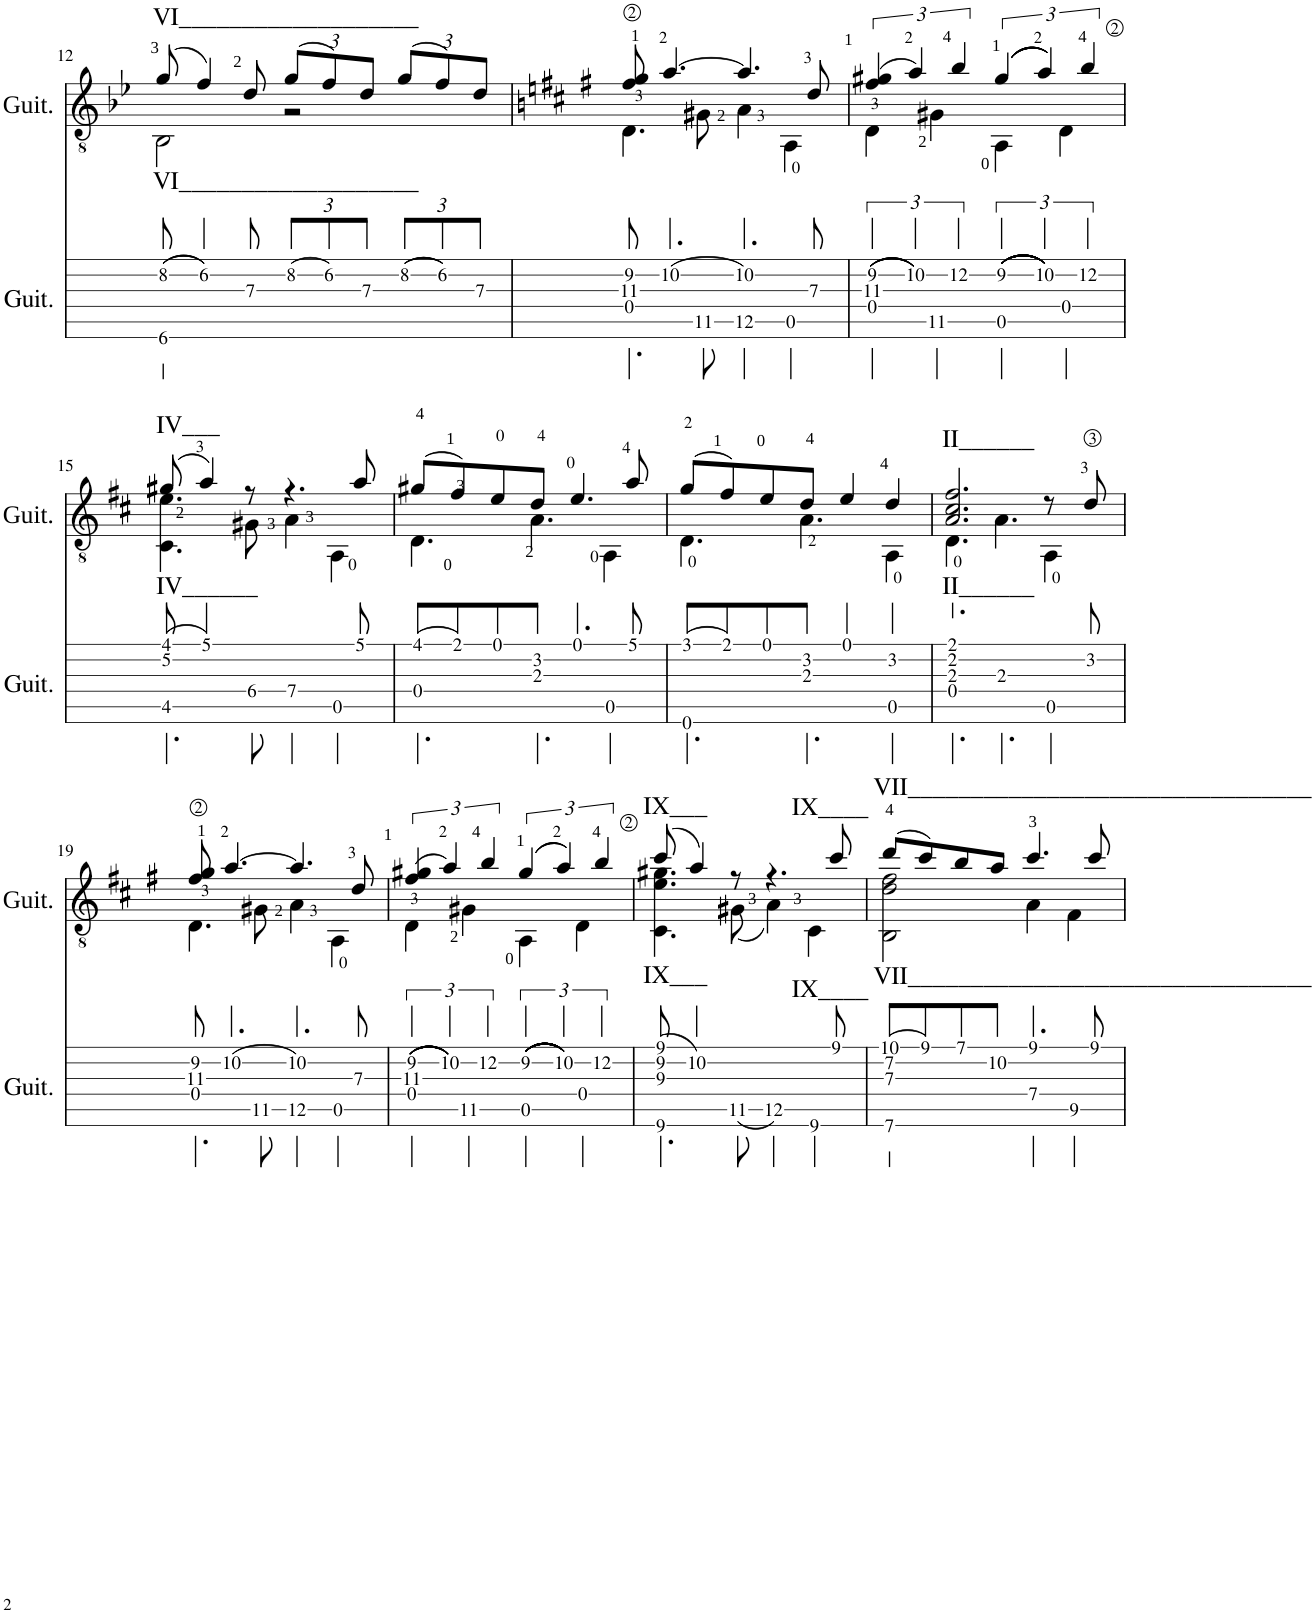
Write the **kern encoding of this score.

**kern	**harte	**kern	**harte
*part2	*part2	*part1	*part1
*staff2	*	*staff1	*
*I"Guitarra clásica	*	*I"Guitar	*
*I'Guit.	*	*I'Guit.	*
!!LO:PB:g=z
*	*	*clefGv2	*
*k[b-e-]	*	*k[b-e-]	*
*M4/4	*	*M4/4	*
=12	=12	=12	=12
*^	*	*^	*
!	!	!LO:H:kt=VI___________________	!	!	!LO:H:kt=VI___________________
((8g/	2BB-\	N	(8g/	2BB-\	N
4f/))	.	.	4f/)	.	.
8d/	.	.	8d/	.	.
*Xbrackettup	*	*	*Xbrackettup	*	*
(12g/L	2r	.	(12g/L	2r	.
12f/)	.	.	12f/)	.	.
12d/J	.	.	12d/J	.	.
((12g/L	.	.	(12g/L	.	.
12f/))	.	.	12f/)	.	.
12d/J	.	.	12d/J	.	.
=13	=13	=13	=13	=13	=13
*k[f#c#]	*	*	*k[f#c#]	*	*
8f#/ 8g#X/	4.D\	.	8f#/ 8g#X/	4.D\	.
[4.a/	.	.	[4.a/	.	.
.	8G#X\	.	.	8G#X\	.
4.a/]	4A\	.	4.a/]	4A\	.
.	4AA\	.	.	4AA\	.
8d/	.	.	8d/	.	.
=14	=14	=14	=14	=14	=14
*brackettup	*	*	*brackettup	*	*
((((6f#/ 6g#X/	4D\	.	(6f#/ 6g#X/	4D\	.
6a/))))	.	.	6a/)	.	.
.	4G#X\	.	.	4G#X\	.
6b/	.	.	6b/	.	.
(((((((((((6g#/	4AA\	.	(((((6g#/	4AA\	.
6a/)))))))))))	.	.	6a/)))))	.	.
.	4D\	.	.	4D\	.
6b/	.	.	6b/	.	.
!!LO:LB:g=z	!!
=15	=15	=15	=15	=15	=15
!	!	!LO:H:kt=IV______	!	!	!LO:H:kt=IV___
(8g#X/	4.C#\ 4.e\	N	(8g#X/	4.C#\ 4.e\	N
4a/)	.	.	4a/)	.	.
8r	8G#X\	.	8r	8G#X\	.
4.r	4A\	.	4.r	4A\	.
.	4AA\	.	.	4AA\	.
8a/	.	.	8a/	.	.
=16	=16	=16	=16	=16	=16
(8g#X/L	4.D\	.	(8g#X/L	4.D\	.
8f#/)	.	.	8f#</)	.	.
8e/	.	.	8e/	.	.
8d/J	4.A\	.	8d/J	4.A\	.
4.e/	.	.	4.e/	.	.
.	4AA\	.	.	4AA\	.
8a/	.	.	8a/	.	.
=17	=17	=17	=17	=17	=17
(8g/L	4.EE\	.	(8g/L	4.D\	.
8f#/)	.	.	8f#/)	.	.
8e/	.	.	8e/	.	.
8d/J	4.A\	.	8d/J	4.A\	.
4e/	.	.	4e/	.	.
4d/	4AA\	.	4d/	4AA\	.
=18	=18	=18	=18	=18	=18
!	!	!LO:H:kt=II______	!	!	!LO:H:kt=II______
2.A/ 2.c#/ 2.f#/	4.D\	N	2.A/ 2.c#/ 2.f#/	4.D\	N
.	4.A\	.	.	4.A\	.
8r	4AA\	.	8r	4AA\	.
8d/	.	.	8d/	.	.
!!LO:LB:g=z	!!
=19	=19	=19	=19	=19	=19
8f#/ 8g#X/	4.D\	.	8f#/ 8g#X/	4.D\	.
[4.a/	.	.	[4.a/	.	.
.	8G#X\	.	.	8G#X\	.
4.a/]	4A\	.	4.a/]	4A\	.
.	4AA\	.	.	4AA\	.
8d/	.	.	8d/	.	.
=20	=20	=20	=20	=20	=20
(((((((6f#/ 6g#X/	4D\	.	(6f#/ 6g#X/	4D\	.
6a/)))))))	.	.	6a/)	.	.
.	4G#X\	.	.	4G#X\	.
6b/	.	.	6b/	.	.
((((((((((((((((6g#/	4AA\	.	((6g#/	4AA\	.
(6a/))))))))))))))))	.	.	6a/))	.	.
.	4D\	.	.	4D\	.
6b/	.	.	6b/	.	.
=21	=21	=21	=21	=21	=21
!	!	!LO:H:kt=IX___	!	!	!LO:H:kt=IX___
(8cc#/	4.C#\ 4.e\ 4.g#X\	N	(8cc#/	4.C#\ 4.e\ 4.g#X\	N
4a/)	.	.	4a/)	.	.
8r	(8G#X\	.	8r	(8G#X\	.
!	!	!LO:H:kt=IX____	!	!	!LO:H:kt=IX____
4.r	4A\)	N	4.r	4A\)	N
.	4C#\	.	.	4C#\	.
8cc#/	.	.	8cc#/	.	.
=22	=22	=22	=22	=22	=22
!	!	!LO:H:kt=VII________________________________	!	!	!LO:H:kt=VII________________________________
(8dd/L	2BB\ 2d\ 2f#\	N	(8dd/L	2BB\ 2d\ 2f#\	N
8cc#/)	.	.	8cc#/)	.	.
8b/	.	.	8b/	.	.
8a/J	.	.	8a/J	.	.
4.cc#/	4A\	.	4.cc#/	4A\	.
.	4F#\	.	.	4F#\	.
8cc#/	.	.	8cc#/	.	.
*v	*v	*	*	*	*
*	*	*v	*v	*
=	=	=	=
*-	*-	*-	*-
